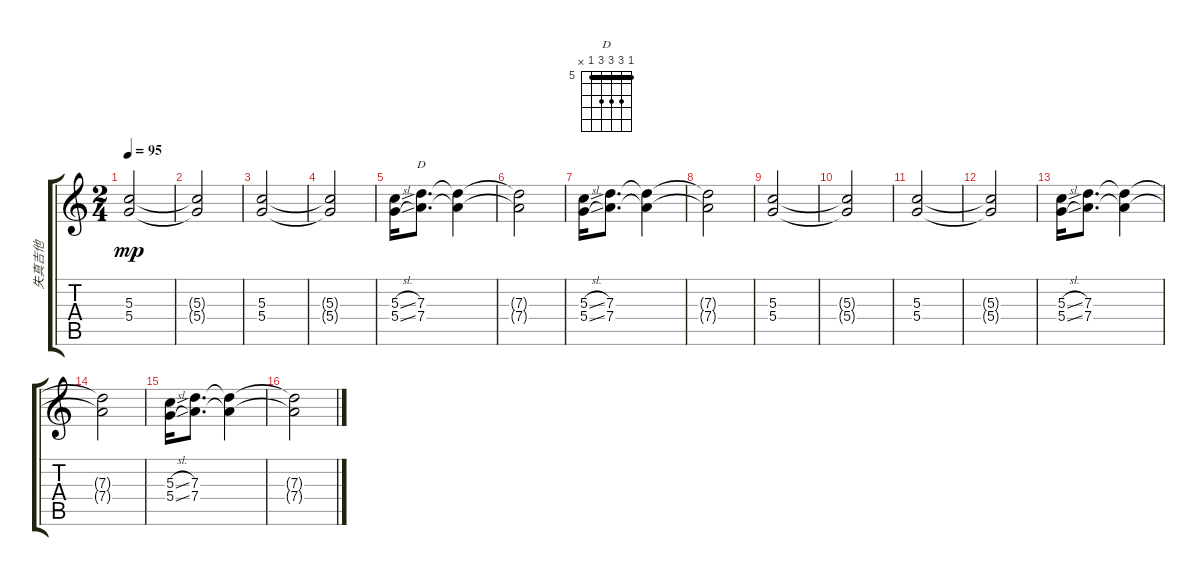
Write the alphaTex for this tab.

\track ("失真吉他" "失真吉他") {instrument overdrivenguitar}
\staff {score tabs}
\tuning (E4 B3 G3 D3 A2 E2) {hide}
\chord ("D" 5 7 7 7 5 x) {firstfret 5 barre 5}
\ts (2 4)
\tempo 95
\clef g2
\ks c
(5.3 5.4).2{dy mp} |
(5.3{t} 5.4{t}).2 |
(5.3 5.4).2 |
(5.3{t} 5.4{t}).2 |
(5.3{sl} 5.4{sl}).16 (7.3 7.4).8{d ch "D"} (7.3{t} 7.4{t}).4 |
(7.3{t} 7.4{t}).2 |
(5.3{sl} 5.4{sl}).16 (7.3 7.4).8{d} (7.3{t} 7.4{t}).4 |
(7.3{t} 7.4{t}).2 |
(5.3 5.4).2 |
(5.3{t} 5.4{t}).2 |
(5.3 5.4).2 |
(5.3{t} 5.4{t}).2 |
(5.3{sl} 5.4{sl}).16 (7.3 7.4).8{d} (7.3{t} 7.4{t}).4 |
(7.3{t} 7.4{t}).2 |
(5.3{sl} 5.4{sl}).16 (7.3 7.4).8{d} (7.3{t} 7.4{t}).4 |
(7.3{t} 7.4{t}).2
